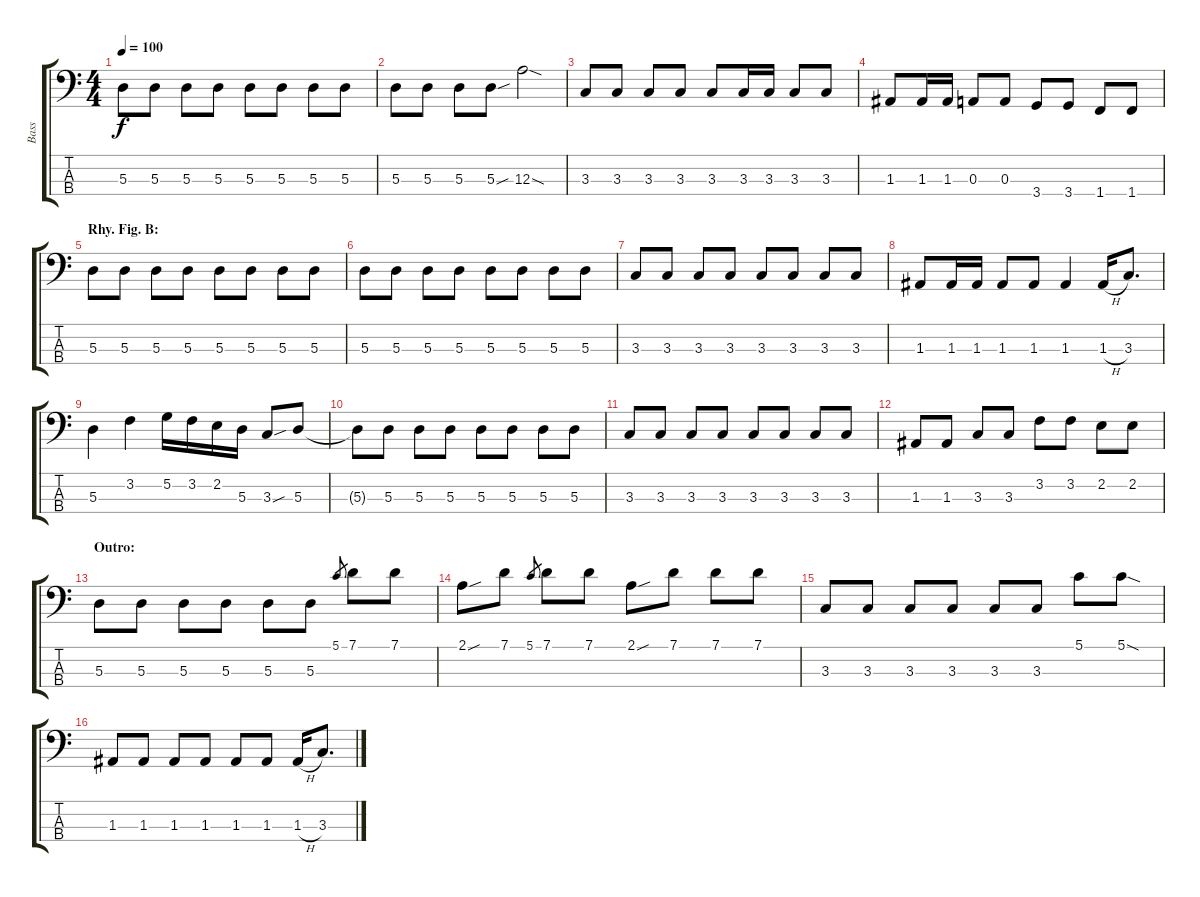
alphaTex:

\track ("Bass" "Bass") {instrument electricbasspick}
\staff {score tabs}
\tuning (G2 D2 A1 E1) {hide}
\ts (4 4)
\tempo 100
\clef f4
\ks c
5.3.8{dy f} 5.3.8 5.3.8 5.3.8 5.3.8 5.3.8 5.3.8 5.3.8 |
5.3.8 5.3.8 5.3.8 5.3{sou}.8 12.3{sod}.2 |
3.3.8 3.3.8 3.3.8 3.3.8 3.3.8 3.3.16 3.3.16 3.3.8 3.3.8 |
1.3.8 1.3.16 1.3.16 0.3.8 0.3.8 3.4.8 3.4.8 1.4.8 1.4.8 |
\section ("" "Rhy. Fig. B:")
5.3.8 5.3.8 5.3.8 5.3.8 5.3.8 5.3.8 5.3.8 5.3.8 |
5.3.8 5.3.8 5.3.8 5.3.8 5.3.8 5.3.8 5.3.8 5.3.8 |
3.3.8 3.3.8 3.3.8 3.3.8 3.3.8 3.3.8 3.3.8 3.3.8 |
1.3.8 1.3.16 1.3.16 1.3.8 1.3.8 1.3.4 1.3{h}.16 3.3.8{d} |
5.3.4 3.2.4 5.2.16 3.2.16 2.2.16 5.3.16 3.3{sou}.8 5.3.8 |
5.3{t}.8 5.3.8 5.3.8 5.3.8 5.3.8 5.3.8 5.3.8 5.3.8 |
3.3.8 3.3.8 3.3.8 3.3.8 3.3.8 3.3.8 3.3.8 3.3.8 |
1.3.8 1.3.8 3.3.8 3.3.8 3.2.8 3.2.8 2.2.8 2.2.8 |
\section ("" "Outro:")
5.3.8 5.3.8 5.3.8 5.3.8 5.3.8 5.3.8 5.1.8{gr} 7.1.8 7.1.8 |
2.1{sou}.8 7.1.8 5.1.8{gr} 7.1.8 7.1.8 2.1{sou}.8 7.1.8 7.1.8 7.1.8 |
3.3.8 3.3.8 3.3.8 3.3.8 3.3.8 3.3.8 5.1.8 5.1{sod}.8 |
1.3.8 1.3.8 1.3.8 1.3.8 1.3.8 1.3.8 1.3{h}.16 3.3.8{d}
